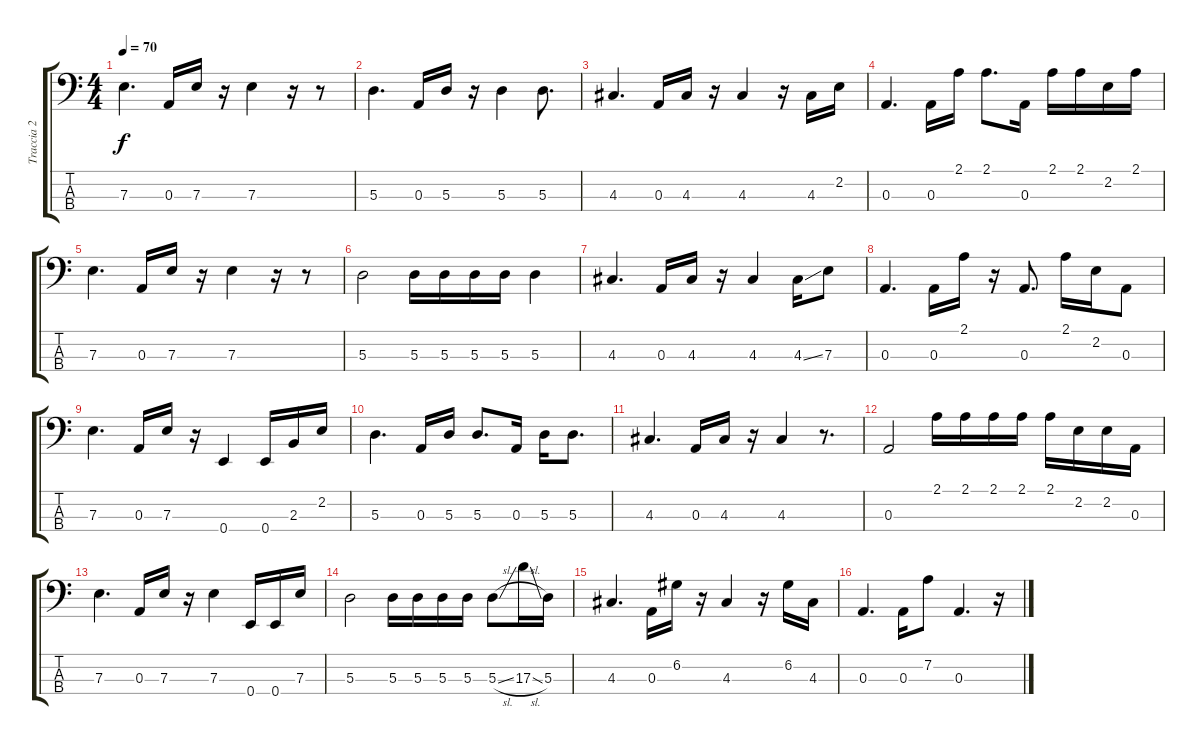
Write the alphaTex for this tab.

\track ("Traccia 2" "Traccia 2") {instrument electricbassfinger}
\staff {score tabs}
\tuning (G2 D2 A1 E1) {hide}
\ts (4 4)
\tempo 70
\clef f4
\ks c
7.3.4{d dy f instrument electricbasspick} 0.3.16 7.3.16 r.16 7.3.4 r.16 r.8 |
5.3.4{d} 0.3.16 5.3.16 r.16 5.3.4 5.3.8{d} |
4.3.4{d} 0.3.16 4.3.16 r.16 4.3.4 r.16 4.3.16 2.2.16 |
0.3.4{d} 0.3.16 2.1.16 2.1.8{d} 0.3.16 2.1.16 2.1.16 2.2.16 2.1.16 |
7.3.4{d} 0.3.16 7.3.16 r.16 7.3.4 r.16 r.8 |
5.3.2 5.3.16 5.3.16 5.3.16 5.3.16 5.3.4 |
4.3.4{d} 0.3.16 4.3.16 r.16 4.3.4 4.3{ss}.16 7.3.8 |
0.3.4{d} 0.3.16 2.1.16 r.16 0.3.8{d} 2.1.16 2.2.16 0.3.8 |
7.3.4{d} 0.3.16 7.3.16 r.16 0.4.4 0.4.16 2.3.16 2.2.16 |
5.3.4{d} 0.3.16 5.3.16 5.3.8{d} 0.3.16 5.3.16 5.3.8{d} |
4.3.4{d} 0.3.16 4.3.16 r.16 4.3.4 r.8{d} |
0.3.2 2.1.16 2.1.16 2.1.16 2.1.16 2.1.16 2.2.16 2.2.16 0.3.16 |
7.3.4{d} 0.3.16 7.3.16 r.16 7.3.4 0.4.16 0.4.16 7.3.16 |
5.3.2 5.3.16 5.3.16 5.3.16 5.3.16 5.3{sl}.8 17.3{sl}.16 5.3.16 |
4.3.4{d} 0.3.16 6.2.16 r.16 4.3.4 r.16 6.2.16 4.3.16 |
0.3.4{d} 0.3.16 7.2.8 0.3.4{d} r.16
